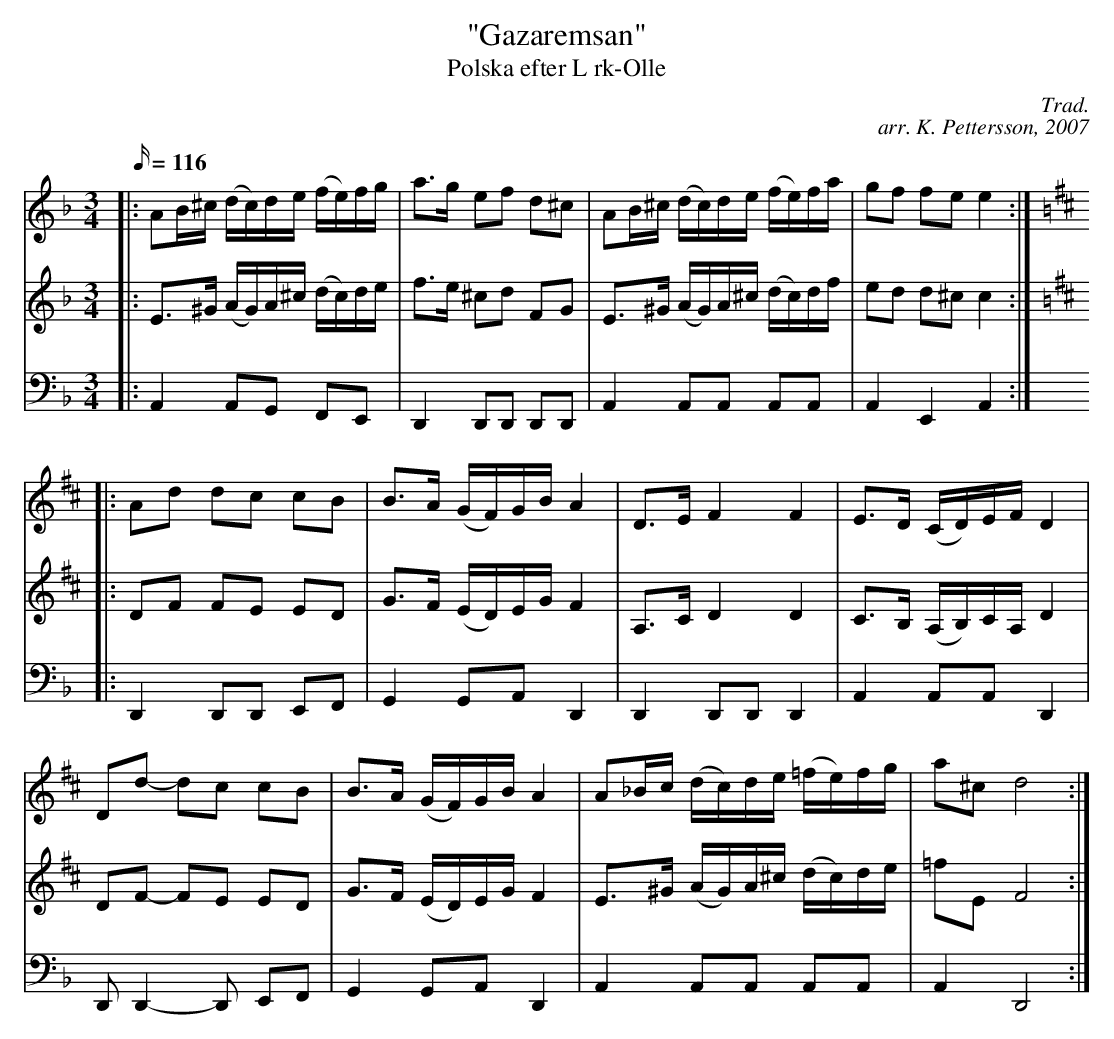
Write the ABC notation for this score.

X:1
T: "Gazaremsan"
T: Polska efter L rk-Olle
C: Trad.
C: arr. K. Pettersson, 2007
M: 3/4
L: 1/16
Q: 116
K: Dm
V: 1
|: A2B^c (dc)de (fe)fg | a3g e2f2 d2^c2 | A2B^c (dc)de (fe)fa | g2f2 f2e2 e4 :|
K: D
|: A2d2 d2c2 c2B2 | B3A (GF)GB A4 | D3E F4 F4 | E3D (CD)EF D4 |
D2d2- d2c2 c2B2 | B3A (GF)GB A4 | A2_Bc (dc)de (=fe)fg | a2^c2 d8 :|
V: 2
|: E3^G (AG)A^c (dc)de | f3e ^c2d2 F2G2 | E3^G (AG)A^c (dc)df | e2d2 d2^c2 c4 :|
K: D
|: D2F2 F2E2 E2D2 | G3F (ED)EG F4 | A,3C D4 D4 | C3B, (A,B,)CA, D4 |
D2F2- F2E2 E2D2 | G3F (ED)EG F4 | E3^G (AG)A^c (dc)de | =f2E2 F8 :|
V: 3
K: bass
|: A,,4 A,,2G,,2 F,,2E,,2 | D,,4 D,,2D,,2 D,,2D,,2 | A,,4 A,,2A,,2 A,,2A,,2 | A,,4 E,,4 A,,4 :|
|: D,,4 D,,2D,,2 E,,2F,,2 | G,,4 G,,2A,,2 D,,4 | D,,4 D,,2D,,2 D,,4 | A,,4 A,,2A,,2 D,,4 |
D,,2D,,4-D,,2 E,,2F,,2 | G,,4 G,,2A,,2 D,,4 | A,,4 A,,2A,,2 A,,2A,,2 | A,,4 D,,8 :|
